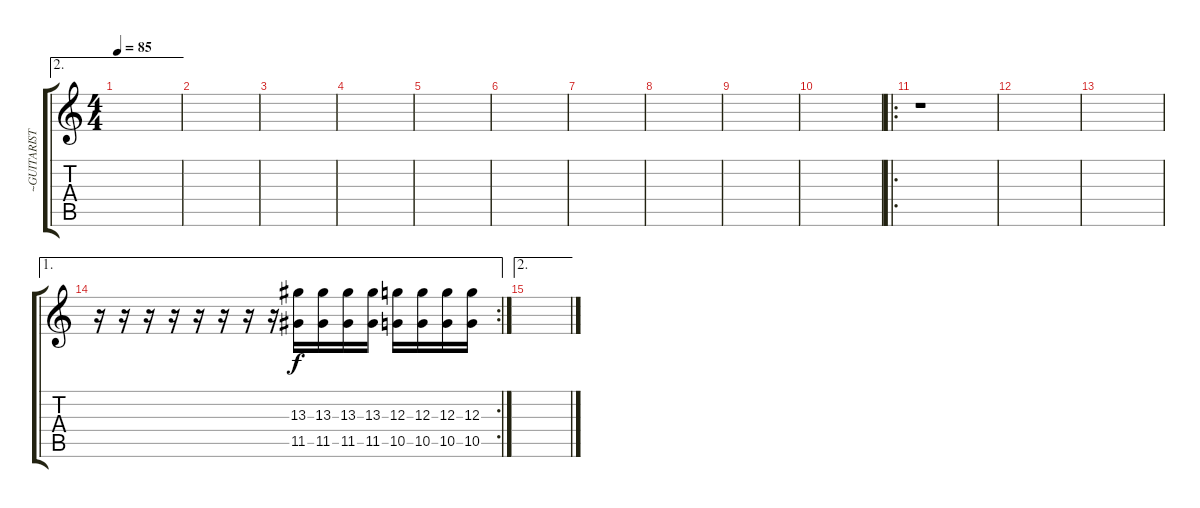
\track ("~GUITARIST LEAD~" "~GUITARIST") {instrument distortionguitar}
\staff {score tabs}
\tuning (E4 B3 G3 D3 A2 E2) {hide}
\ae 2
\ts (4 4)
\tempo 85
\clef g2
\ks c
|
|
|
|
|
|
|
|
|
|
\ro
r.1 |
|
|
\ae 1
\rc 2
r.16 r.16 r.16 r.16 r.16 r.16 r.16 r.16 (13.3 11.5).16 (13.3 11.5).16 (13.3 11.5).16 (13.3 11.5).16 (12.3 10.5).16 (12.3 10.5).16 (12.3 10.5).16 (12.3 10.5).16 |
\ae 2
